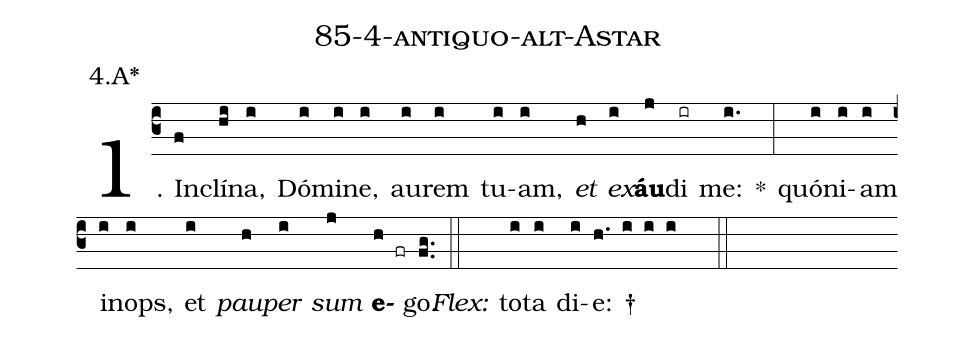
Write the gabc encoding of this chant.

name: 85-4-antiquo-alt-Astar;
annotation: 4.A*;
%%
(c3)1. In(f)clí(hi)na,(i) Dó(i)mi(i)ne,(i) au(i)rem(i) tu(i)am,(i) <i>et</i>(h) <i>ex</i>(i)<b>áu</b>(j)di(ir) me:(i.) *(:) quón(i)i(i)am(i) in(i)ops,(i) et(i) <i>pau</i>(h)<i>per</i>(i) <i>sum</i>(j) <b>e</b>(h fr)go.(fg..) (::)
<i>Flex:</i>()  to(i)ta(i) di(i)e: †(h. i i i  ::)
